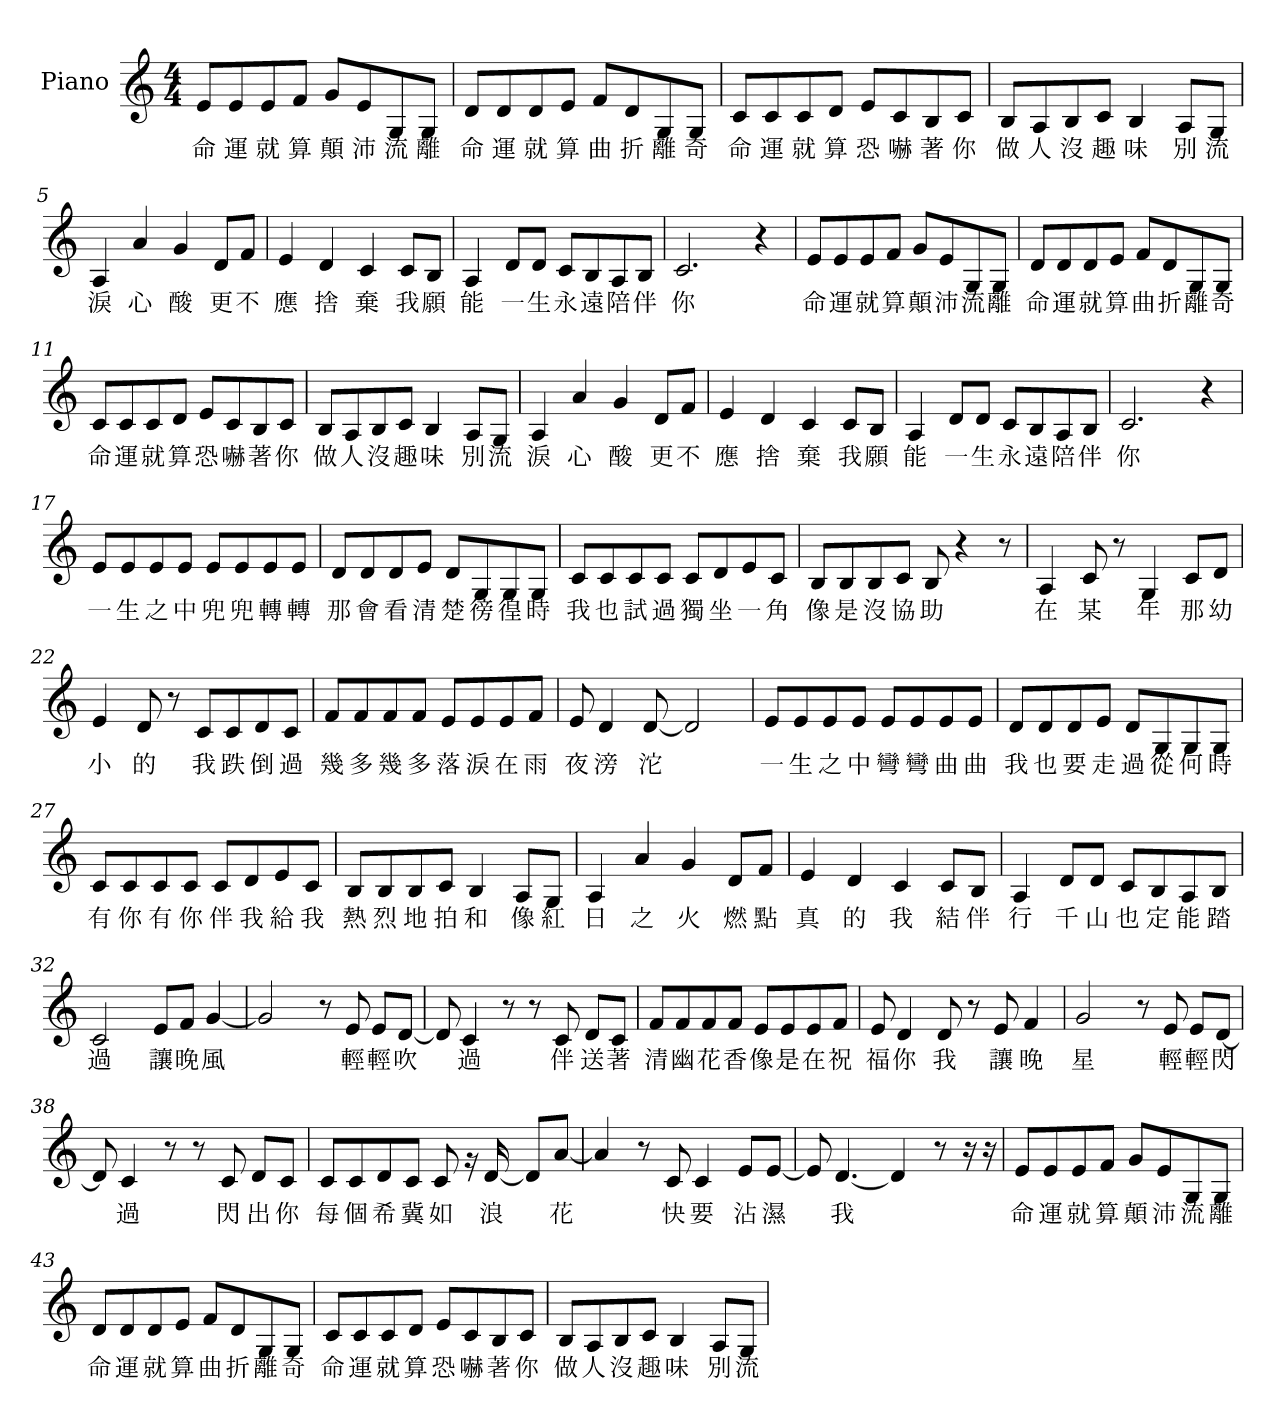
**kern	**text
*part1	*part1
*staff1	*staff1
*I"Piano	*
*I'Pno	*
*clefG2	*
*k[]	*
*M4/4	*
=1	=1
8e/L	命
8e/	運
8e/	就
8f/J	算
8g/L	顛
8e/	沛
8G/	流
8G/J	離
=2	=2
8d/L	命
8d/	運
8d/	就
8e/J	算
8f/L	曲
8d/	折
8G/	離
8G/J	奇
!!LO:PB:g=z
=3	=3
8c/L	命
8c/	運
8c/	就
8d/J	算
8e/L	恐
8c/	嚇
8B/	著
8c/J	你
=4	=4
8B/L	做
8A/	人
8B/	沒
8c/J	趣
4B/	味
8A/L	別
8G/J	流
=5	=5
4A/	淚
4a/	心
4g/	酸
8d/L	更
8f/J	不
!!LO:LB:g=z
=6	=6
4e/	應
4d/	捨
4c/	棄
8c/L	我
8B/J	願
=7	=7
4A/	能
8d/L	一
8d/J	生
8c/L	永
8B/	遠
8A/	陪
8B/J	伴
=8	=8
2.c/	你
4r	.
!!LO:LB:g=z
=9	=9
8e/L	命
8e/	運
8e/	就
8f/J	算
8g/L	顛
8e/	沛
8G/	流
8G/J	離
=10	=10
8d/L	命
8d/	運
8d/	就
8e/J	算
8f/L	曲
8d/	折
8G/	離
8G/J	奇
=11	=11
8c/L	命
8c/	運
8c/	就
8d/J	算
8e/L	恐
8c/	嚇
8B/	著
8c/J	你
!!LO:LB:g=z
=12	=12
8B/L	做
8A/	人
8B/	沒
8c/J	趣
4B/	味
8A/L	別
8G/J	流
=13	=13
4A/	淚
4a/	心
4g/	酸
8d/L	更
8f/J	不
=14	=14
4e/	應
4d/	捨
4c/	棄
8c/L	我
8B/J	願
!!LO:LB:g=z
=15	=15
4A/	能
8d/L	一
8d/J	生
8c/L	永
8B/	遠
8A/	陪
8B/J	伴
=16	=16
2.c/	你
4r	.
=17	=17
8e/L	一
8e/	生
8e/	之
8e/J	中
8e/L	兜
8e/	兜
8e/	轉
8e/J	轉
=18	=18
8d/L	那
8d/	會
8d/	看
8e/J	清
8d/L	楚
8G/	徬
8G/	徨
8G/J	時
!!LO:LB:g=z
=19	=19
8c/L	我
8c/	也
8c/	試
8c/J	過
8c/L	獨
8d/	坐
8e/	一
8c/J	角
!!LO:LB:g=z
=20	=20
8B/L	像
8B/	是
8B/	沒
8c/J	協
8B/	助
4r	.
8r	.
=21	=21
4A/	在
8c/	某
8r	.
4G/	年
8c/L	那
8d/J	幼
=22	=22
4e/	小
8d/	的
8r	.
8c/L	我
8c/	跌
8d/	倒
8c/J	過
!!LO:LB:g=z
=23	=23
8f/L	幾
8f/	多
8f/	幾
8f/J	多
8e/L	落
8e/	淚
8e/	在
8f/J	雨
=24	=24
8e/	夜
4d/	滂
[8d/	沱
2d/]	.
=25	=25
8e/L	一
8e/	生
8e/	之
8e/J	中
8e/L	彎
8e/	彎
8e/	曲
8e/J	曲
!!LO:LB:g=z
=26	=26
8d/L	我
8d/	也
8d/	要
8e/J	走
8d/L	過
8G/	從
8G/	何
8G/J	時
=27	=27
8c/L	有
8c/	你
8c/	有
8c/J	你
8c/L	伴
8d/	我
8e/	給
8c/J	我
=28	=28
8B/L	熱
8B/	烈
8B/	地
8c/J	拍
4B/	和
8A/L	像
8G/J	紅
!!LO:PB:g=z
=29	=29
4A/	日
4a/	之
4g/	火
8d/L	燃
8f/J	點
=30	=30
4e/	真
4d/	的
4c/	我
8c/L	結
8B/J	伴
=31	=31
4A/	行
8d/L	千
8d/J	山
8c/L	也
8B/	定
8A/	能
8B/J	踏
!!LO:LB:g=z
=32	=32
2c/	過
8e/L	讓
8f/J	晚
[4g/	風
=33	=33
2g/]	.
8r	.
8e/	輕
8e/L	輕
[8d/J	吹
=34	=34
8d/]	.
4c/	過
8r	.
8r	.
8c/	伴
8d/L	送
8c/J	著
!!LO:LB:g=z
=35	=35
8f/L	清
8f/	幽
8f/	花
8f/J	香
8e/L	像
8e/	是
8e/	在
8f/J	祝
=36	=36
8e/	福
4d/	你
8d/	我
8r	.
8e/	讓
4f/	晚
=37	=37
2g/	星
8r	.
8e/	輕
8e/L	輕
[8d/J	閃
!!LO:LB:g=z
=38	=38
8d/]	.
4c/	過
8r	.
8r	.
8c/	閃
8d/L	出
8c/J	你
=39	=39
8c/L	每
8c/	個
8d/	希
8c/J	冀
8c/	如
16rg	.
[16d/	浪
8d/L]	.
[8a/J	花
=40	=40
4a/]	.
8r	.
8c/	快
4c/	要
8e/L	沾
[8e/J	濕
!!LO:LB:g=z
=41	=41
8e/]	.
[4.d/	我
4d/]	.
8r	.
16r	.
16r	.
=42	=42
8e/L	命
8e/	運
8e/	就
8f/J	算
8g/L	顛
8e/	沛
8G/	流
8G/J	離
!!LO:PB:g=z
=43	=43
8d/L	命
8d/	運
8d/	就
8e/J	算
8f/L	曲
8d/	折
8G/	離
8G/J	奇
=44	=44
8c/L	命
8c/	運
8c/	就
8d/J	算
8e/L	恐
8c/	嚇
8B/	著
8c/J	你
=45	=45
8B/L	做
8A/	人
8B/	沒
8c/J	趣
4B/	味
8A/L	別
8G/J	流
=	=
*-	*-
